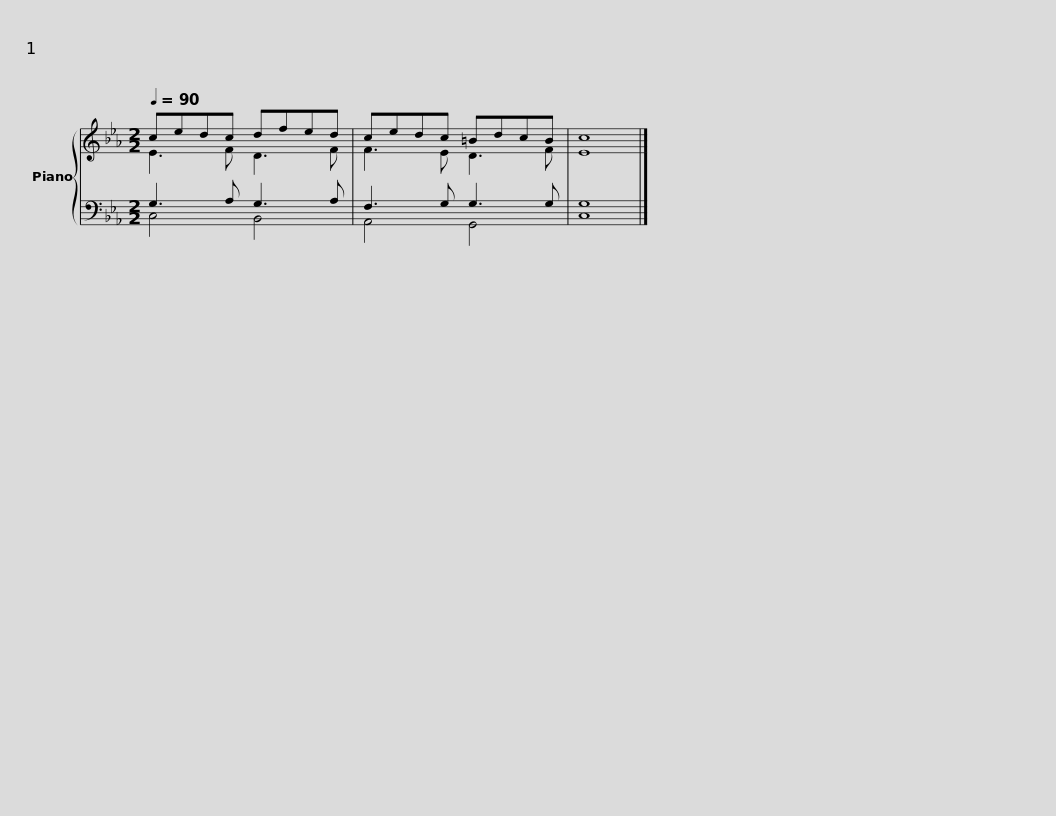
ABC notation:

X:1
%%score { ( 1 2 ) | ( 3 4 ) }
L:1/8
Q:1/4=90
M:2/2
I:linebreak $
K:Eb
V:1 treble
V:2 treble
V:3 bass
V:4 bass
V:1
 cedc dfed | cedc =BdcB | c8 |] %3
V:2
 E3 F D3 F | F3 E D3 F | E8 |] %3
V:3
 G,3 A, G,3 A, | F,3 G, G,3 G, | G,8 |] %3
V:4
 C,4 B,,4 | A,,4 G,,4 | C,8 |] %3
